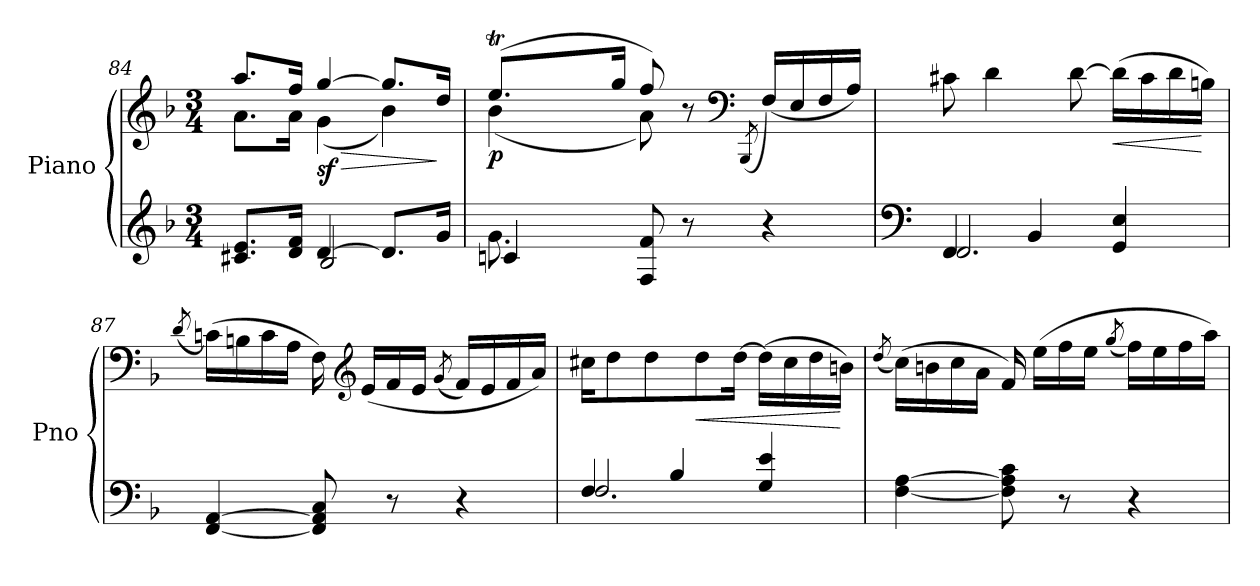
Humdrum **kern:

**kern	**kern	**dynam
*part1	*part1	*part1
*staff2	*staff1	*staff1/2
*I"Piano	*	*
*I'Pno	*	*
*clefG2	*clefG2	*
*k[b-]	*k[b-]	*
*F:	*F:	*
*M3/4	*M3/4	*
=84	=84	=84
*^	*^	*
8.c#X/ 8.e/L	4ryy	8.aa/L	8.a\L	.
16d/ 16f/Jk	.	16ff/Jk	16a\Jk	.
!	!	!	!	!LO:HP:b
!	!	!	!	!LO:DY:n=1:b
[4d/	2B-/	[4gg/	(<4g\	> sf
8.d/L]	.	8.gg/L]	4b-\)	.
16g/Jk	.	16dd/Jk	.	]
!!LO:LB:g=z	!!
=85	=85	=85	=85	=85
*	*^	*	*	*
!	!	!	!	!	!LO:DY:b
16ryy	8.g\	4cn/	(>8.eet/L	(<4b-\	p
32ffLLLyy	.	.	.	.	.
32eeyy	.	.	.	.	.
32ddyy	.	.	.	.	.
32eeJyy	.	.	.	.	.
16e/JJ	2ryy	.	16gg/Jk	.	.
8F/ 8f/	.	2ryy	8ff/)	8a\)	.
8r	.	.	8r	4.ryy	.
.	.	.	(<8qG/	.	.
*	*	*	*clefF4	*	*
4r	.	.	(>16F/LL)	.	.
.	.	.	16E/	.	.
.	.	.	16F/	.	.
.	16ryy	.	16A/JJ)	.	.
*v	*v	*v	*	*	*
*	*v	*v	*
=86	=86	=86
*clefF4	*	*
*^	*	*
4FF/	2.FF/	8c#X\	.
.	.	4d\	.
4BB-/	.	.	.
.	.	[8d\	.
!	!	!	!LO:HP:b
4GG/ 4E/	.	(>16d\LL]	<
.	.	16c#\	.
.	.	16d\	.
.	.	16Bn\JJ)	[
*v	*v	*	*
=87	=87	=87
.	(<8qd/	.
[4FF/ [4AA/	(>16cn\LL)	.
.	16Bn\	.
.	16c\	.
.	16A\JJ	.
8FF/] 8AA/] 8C/	16F\)	.
*	*clefG2	*
.	(<16e/LL	.
8r	16f/	.
.	16e/JJ	.
.	(<8qg/	.
4r	16f/LL)	.
.	16e/	.
.	16f/	.
.	16a/JJ)	.
!!LO:LB:g=z
=88	=88	=88
*^	*	*
4F/	2.F/	16cc#X\KL	.
.	.	8dd\	.
.	.	8dd\	.
4B-/	.	.	.
!	!	!	!LO:HP:b
.	.	8dd\	<
.	.	[16dd\Jk	.
4G/ 4e/	.	(>16dd\LL]	.
.	.	16cc#\	.
.	.	16dd\	.
.	.	16bn\JJ)	[
*v	*v	*	*
=89	=89	=89
.	(<8qdd/	.
[4F\ [4A\	(>16cc\LL)	.
.	16bn\	.
.	16cc\	.
.	16a\JJ	.
8F\] 8A\] 8c\	16f/)	.
.	(>16ee\LL	.
8r	16ff\	.
.	16ee\JJ	.
.	(<8qgg/	.
4r	16ff\LL)	.
.	16ee\	.
.	16ff\	.
.	16aa\JJ)	.
=	=	=
*-	*-	*-
